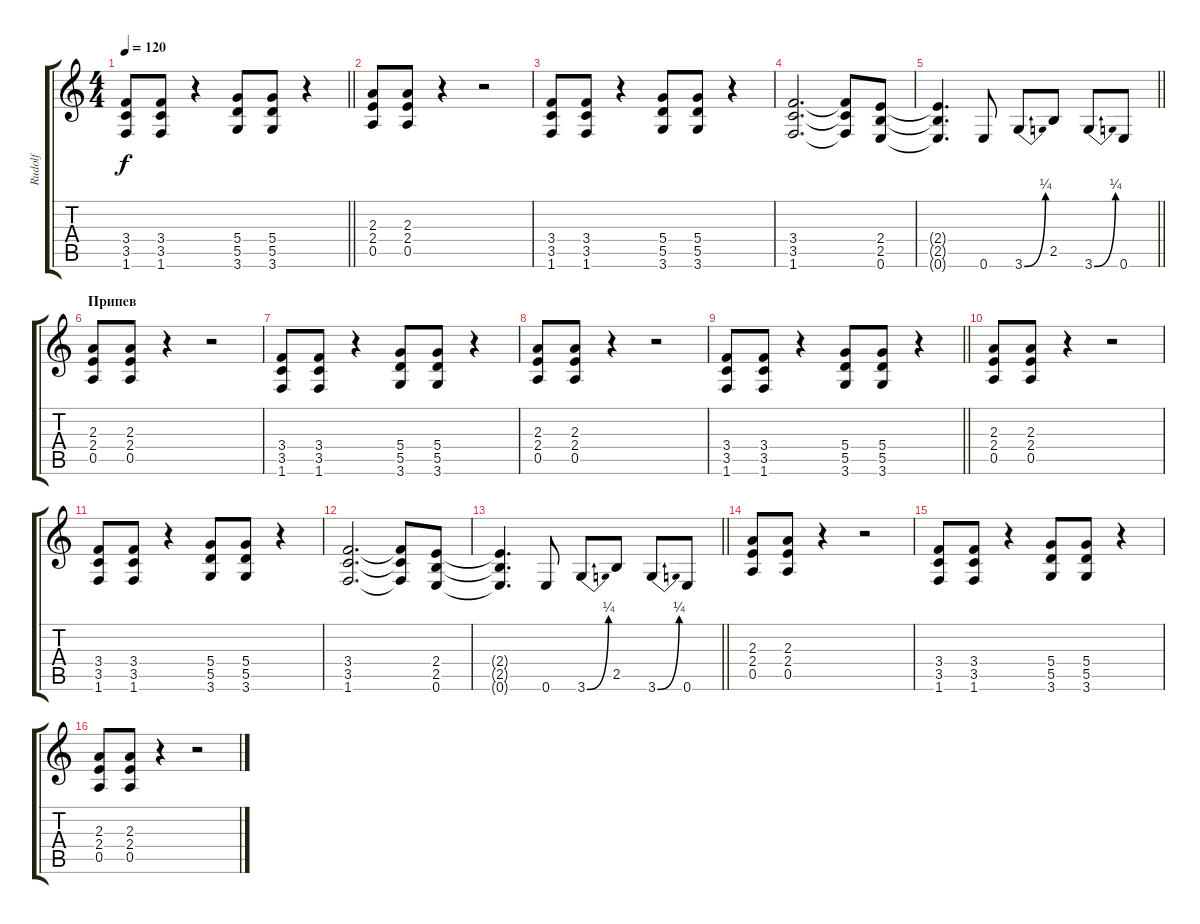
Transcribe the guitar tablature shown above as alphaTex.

\track ("Rudolf" "Rudolf") {instrument overdrivenguitar}
\staff {score tabs}
\tuning (E4 B3 G3 D3 A2 E2) {hide}
\ts (4 4)
\tempo 120
\clef g2
\barLineRight lightlight
\ks c
(3.4 3.5 1.6).8{dy f} (3.4 3.5 1.6).8 r.4 (5.4 5.5 3.6).8 (5.4 5.5 3.6).8 r.4 |
(2.3 2.4 0.5).8 (2.3 2.4 0.5).8 r.4 r.2 |
(3.4 3.5 1.6).8 (3.4 3.5 1.6).8 r.4 (5.4 5.5 3.6).8 (5.4 5.5 3.6).8 r.4 |
(3.4 3.5 1.6).2{d} (3.4{t} 3.5{t} 1.6{t}).8 (2.4 2.5 0.6).8 |
\barLineRight lightlight
(2.4{t} 2.5{t} 0.6{t}).4{d} 0.6.8 3.6{be (bend 0 0 60 1)}.8 2.5.8 3.6{be (bend 0 0 60 1)}.8 0.6.8 |
\section ("" "Припев")
(2.3 2.4 0.5).8 (2.3 2.4 0.5).8 r.4 r.2 |
(3.4 3.5 1.6).8 (3.4 3.5 1.6).8 r.4 (5.4 5.5 3.6).8 (5.4 5.5 3.6).8 r.4 |
(2.3 2.4 0.5).8 (2.3 2.4 0.5).8 r.4 r.2 |
\barLineRight lightlight
(3.4 3.5 1.6).8 (3.4 3.5 1.6).8 r.4 (5.4 5.5 3.6).8 (5.4 5.5 3.6).8 r.4 |
(2.3 2.4 0.5).8 (2.3 2.4 0.5).8 r.4 r.2 |
(3.4 3.5 1.6).8 (3.4 3.5 1.6).8 r.4 (5.4 5.5 3.6).8 (5.4 5.5 3.6).8 r.4 |
(3.4 3.5 1.6).2{d} (3.4{t} 3.5{t} 1.6{t}).8 (2.4 2.5 0.6).8 |
\barLineRight lightlight
(2.4{t} 2.5{t} 0.6{t}).4{d} 0.6.8 3.6{be (bend 0 0 60 1)}.8 2.5.8 3.6{be (bend 0 0 60 1)}.8 0.6.8 |
(2.3 2.4 0.5).8 (2.3 2.4 0.5).8 r.4 r.2 |
(3.4 3.5 1.6).8 (3.4 3.5 1.6).8 r.4 (5.4 5.5 3.6).8 (5.4 5.5 3.6).8 r.4 |
(2.3 2.4 0.5).8 (2.3 2.4 0.5).8 r.4 r.2
